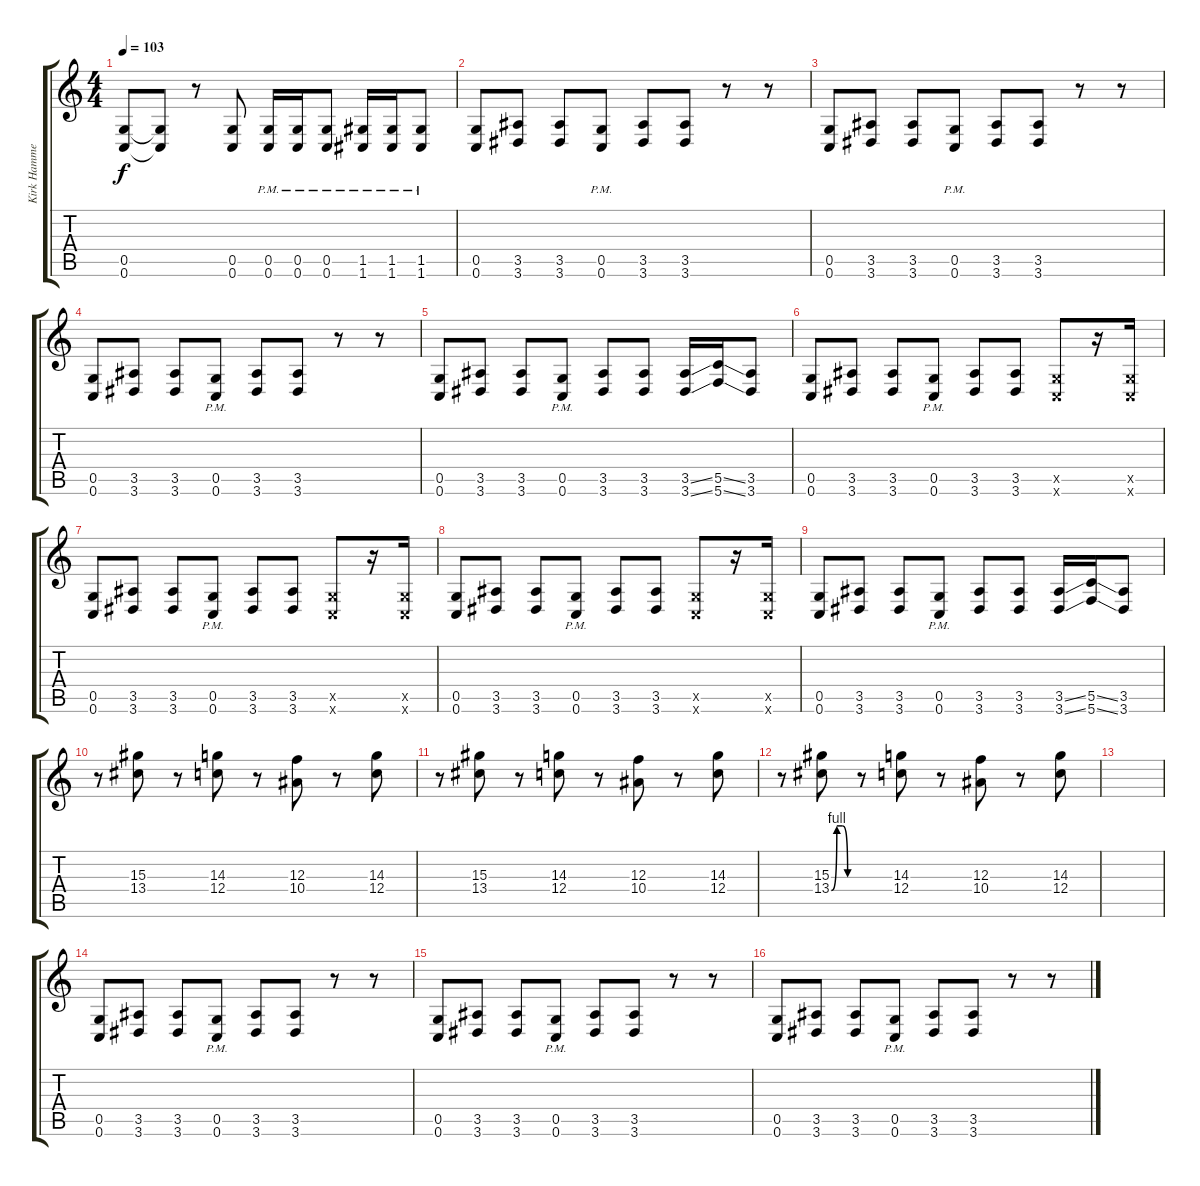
\track ("Kirk Hammett" "Kirk Hamme") {instrument distortionguitar}
\staff {score tabs}
\tuning (D4 A3 F3 C3 G2 C2) {hide}
\ts (4 4)
\tempo 103
\clef g2
\ks c
(0.5 0.6).8{dy f} (0.5{t} 0.6{t}).8 r.8 (0.5 0.6).8 (0.5{pm} 0.6{pm}).16 (0.5{pm} 0.6{pm}).16 (0.5{pm} 0.6{pm}).8 (1.5{pm} 1.6{pm}).16 (1.5{pm} 1.6{pm}).16 (1.5{pm} 1.6{pm}).8 |
(0.5 0.6).8 (3.5 3.6).8 (3.5 3.6).8 (0.5{pm} 0.6{pm}).8 (3.5 3.6).8 (3.5 3.6).8 r.8 r.8 |
(0.5 0.6).8 (3.5 3.6).8 (3.5 3.6).8 (0.5{pm} 0.6{pm}).8 (3.5 3.6).8 (3.5 3.6).8 r.8 r.8 |
(0.5 0.6).8 (3.5 3.6).8 (3.5 3.6).8 (0.5{pm} 0.6{pm}).8 (3.5 3.6).8 (3.5 3.6).8 r.8 r.8 |
(0.5 0.6).8 (3.5 3.6).8 (3.5 3.6).8 (0.5{pm} 0.6{pm}).8 (3.5 3.6).8 (3.5 3.6).8 (3.5{ss} 3.6{ss}).16 (5.5{ss} 5.6{ss}).16 (3.5 3.6).8 |
(0.5 0.6).8 (3.5 3.6).8 (3.5 3.6).8 (0.5{pm} 0.6{pm}).8 (3.5 3.6).8 (3.5 3.6).8 (0.5{x} 0.6{x}).8 r.16 (0.5{x} 0.6{x}).16 |
(0.5 0.6).8 (3.5 3.6).8 (3.5 3.6).8 (0.5{pm} 0.6{pm}).8 (3.5 3.6).8 (3.5 3.6).8 (0.5{x} 0.6{x}).8 r.16 (0.5{x} 0.6{x}).16 |
(0.5 0.6).8 (3.5 3.6).8 (3.5 3.6).8 (0.5{pm} 0.6{pm}).8 (3.5 3.6).8 (3.5 3.6).8 (0.5{x} 0.6{x}).8 r.16 (0.5{x} 0.6{x}).16 |
(0.5 0.6).8 (3.5 3.6).8 (3.5 3.6).8 (0.5{pm} 0.6{pm}).8 (3.5 3.6).8 (3.5 3.6).8 (3.5{ss} 3.6{ss}).16 (5.5{ss} 5.6{ss}).16 (3.5 3.6).8 |
r.8 (15.3 13.4).8 r.8 (14.3 12.4).8 r.8 (12.3 10.4).8 r.8 (14.3 12.4).8 |
r.8 (15.3 13.4).8 r.8 (14.3 12.4).8 r.8 (12.3 10.4).8 r.8 (14.3 12.4).8 |
r.8 (15.3 13.4{be (custom 0 0 15 4 30 4 45 0 60 0)}).8 r.8 (14.3 12.4).8 r.8 (12.3 10.4).8 r.8 (14.3 12.4).8 |
|
(0.5 0.6).8 (3.5 3.6).8 (3.5 3.6).8 (0.5{pm} 0.6{pm}).8 (3.5 3.6).8 (3.5 3.6).8 r.8 r.8 |
(0.5 0.6).8 (3.5 3.6).8 (3.5 3.6).8 (0.5{pm} 0.6{pm}).8 (3.5 3.6).8 (3.5 3.6).8 r.8 r.8 |
(0.5 0.6).8 (3.5 3.6).8 (3.5 3.6).8 (0.5{pm} 0.6{pm}).8 (3.5 3.6).8 (3.5 3.6).8 r.8 r.8
